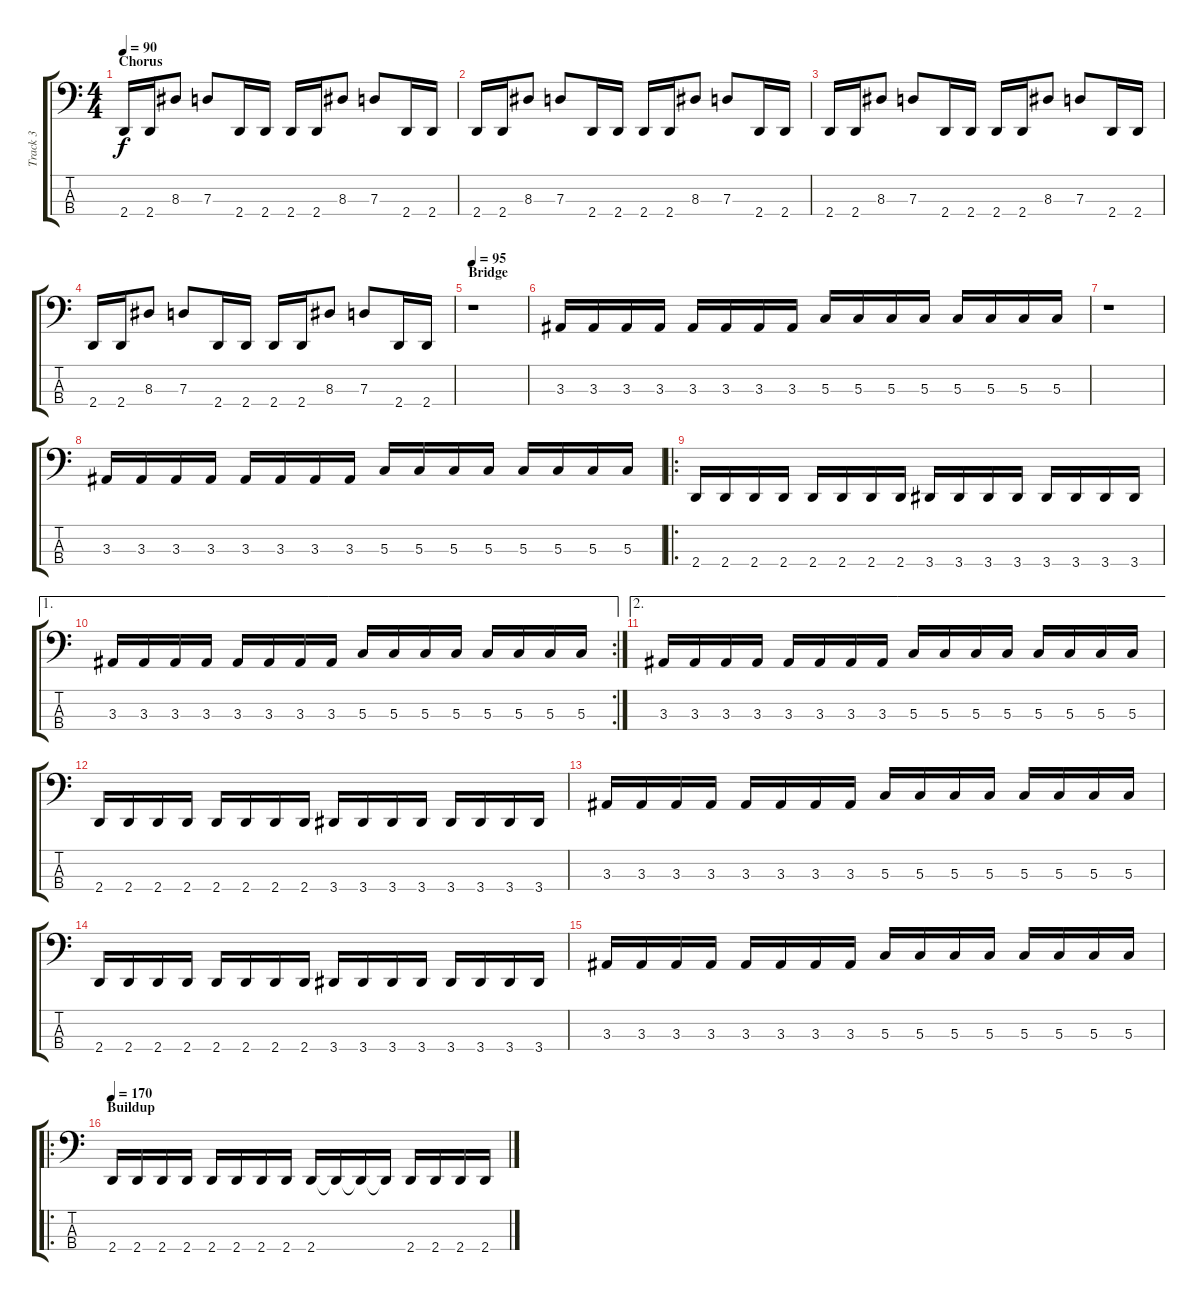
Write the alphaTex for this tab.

\track ("Track 3" "Track 3") {instrument electricbassfinger}
\staff {score tabs}
\tuning (F2 C2 G1 C1) {hide}
\ts (4 4)
\section ("" "Chorus")
\tempo 90
\clef f4
\ks c
2.4.16{dy f} 2.4.16 8.3.8 7.3.8 2.4.16 2.4.16 2.4.16 2.4.16 8.3.8 7.3.8 2.4.16 2.4.16 |
2.4.16 2.4.16 8.3.8 7.3.8 2.4.16 2.4.16 2.4.16 2.4.16 8.3.8 7.3.8 2.4.16 2.4.16 |
2.4.16 2.4.16 8.3.8 7.3.8 2.4.16 2.4.16 2.4.16 2.4.16 8.3.8 7.3.8 2.4.16 2.4.16 |
2.4.16 2.4.16 8.3.8 7.3.8 2.4.16 2.4.16 2.4.16 2.4.16 8.3.8 7.3.8 2.4.16 2.4.16 |
\section ("" "Bridge")
\tempo 95
r.1 |
3.3.16 3.3.16 3.3.16 3.3.16 3.3.16 3.3.16 3.3.16 3.3.16 5.3.16 5.3.16 5.3.16 5.3.16 5.3.16 5.3.16 5.3.16 5.3.16 |
r.1 |
3.3.16 3.3.16 3.3.16 3.3.16 3.3.16 3.3.16 3.3.16 3.3.16 5.3.16 5.3.16 5.3.16 5.3.16 5.3.16 5.3.16 5.3.16 5.3.16 |
\ro
2.4.16 2.4.16 2.4.16 2.4.16 2.4.16 2.4.16 2.4.16 2.4.16 3.4.16 3.4.16 3.4.16 3.4.16 3.4.16 3.4.16 3.4.16 3.4.16 |
\ae 1
\rc 2
3.3.16 3.3.16 3.3.16 3.3.16 3.3.16 3.3.16 3.3.16 3.3.16 5.3.16 5.3.16 5.3.16 5.3.16 5.3.16 5.3.16 5.3.16 5.3.16 |
\ae 2
3.3.16 3.3.16 3.3.16 3.3.16 3.3.16 3.3.16 3.3.16 3.3.16 5.3.16 5.3.16 5.3.16 5.3.16 5.3.16 5.3.16 5.3.16 5.3.16 |
2.4.16 2.4.16 2.4.16 2.4.16 2.4.16 2.4.16 2.4.16 2.4.16 3.4.16 3.4.16 3.4.16 3.4.16 3.4.16 3.4.16 3.4.16 3.4.16 |
3.3.16 3.3.16 3.3.16 3.3.16 3.3.16 3.3.16 3.3.16 3.3.16 5.3.16 5.3.16 5.3.16 5.3.16 5.3.16 5.3.16 5.3.16 5.3.16 |
2.4.16 2.4.16 2.4.16 2.4.16 2.4.16 2.4.16 2.4.16 2.4.16 3.4.16 3.4.16 3.4.16 3.4.16 3.4.16 3.4.16 3.4.16 3.4.16 |
3.3.16 3.3.16 3.3.16 3.3.16 3.3.16 3.3.16 3.3.16 3.3.16 5.3.16 5.3.16 5.3.16 5.3.16 5.3.16 5.3.16 5.3.16 5.3.16 |
\ro
\section ("" "Buildup")
\tempo 170
2.4.16 2.4.16 2.4.16 2.4.16 2.4.16 2.4.16 2.4.16 2.4.16 2.4.16 2.4{t}.16 2.4{t}.16 2.4{t}.16 2.4.16 2.4.16 2.4.16 2.4.16
